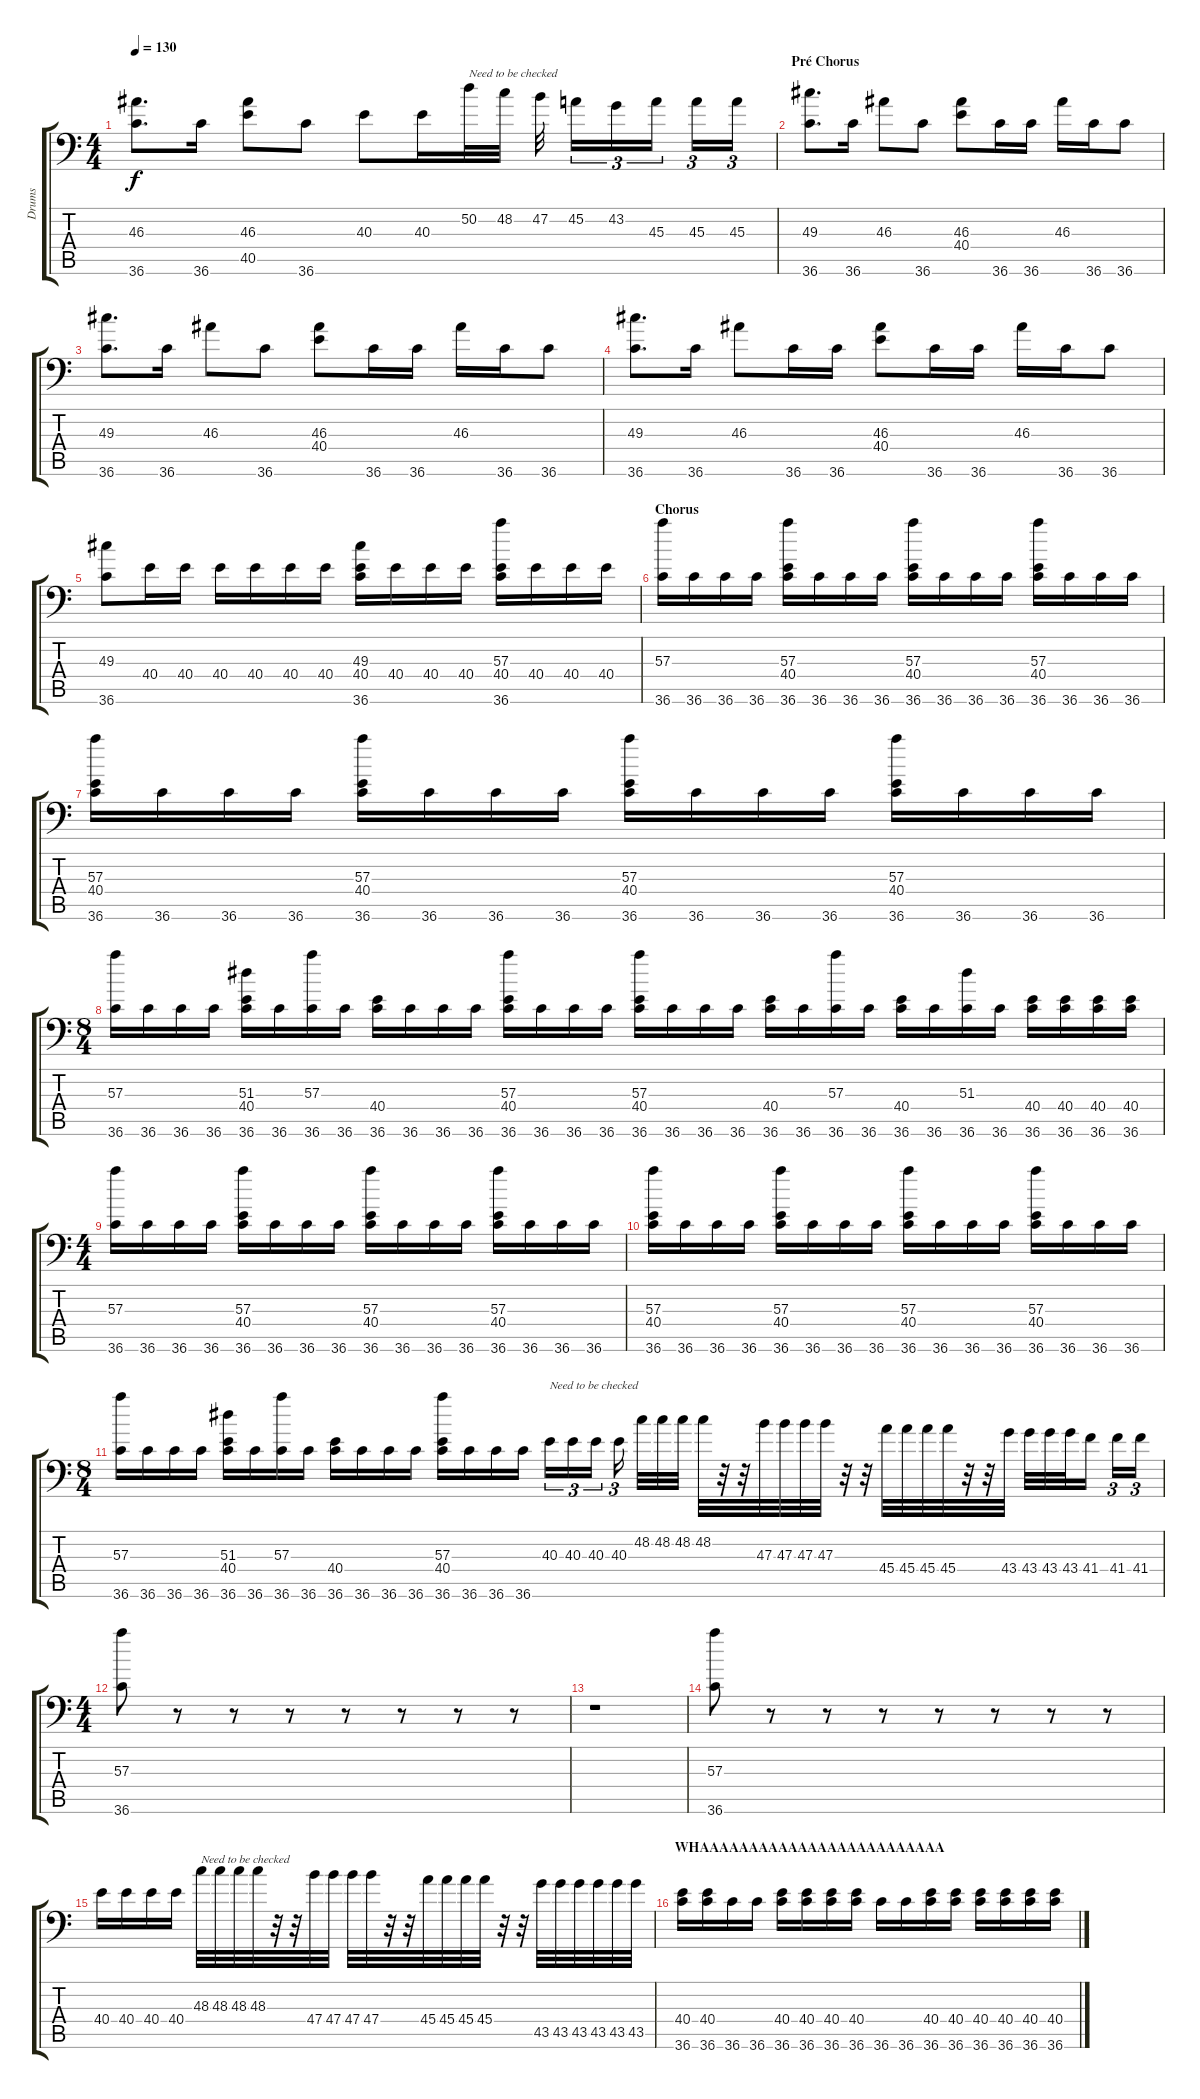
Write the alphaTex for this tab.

\track ("Drums" "Drums") {instrument acousticgrandpiano}
\staff {score tabs}
\tuning (C-1 C-1 C-1 C-1 C-1 C-1) {hide}
\ts (4 4)
\tempo 130
\clef f4
\ks c
(46.3 36.6).8{d dy f} 36.6.16 (46.3 40.5).8 36.6.8 40.3.8 40.3.16 50.2.32{txt "Need to be checked"} 48.2.32 47.2.32 45.2.16{tu (3 2)} 43.2.16{tu (3 2)} 45.3.16{tu (3 2)} 45.3.16{tu (3 2)} 45.3.16{tu (3 2)} |
\section ("" "Pré Chorus")
(49.3 36.6).8{d} 36.6.16 46.3.8 36.6.8 (46.3 40.4).8 36.6.16 36.6.16 46.3.16 36.6.16 36.6.8 |
(49.3 36.6).8{d} 36.6.16 46.3.8 36.6.8 (46.3 40.4).8 36.6.16 36.6.16 46.3.16 36.6.16 36.6.8 |
(49.3 36.6).8{d} 36.6.16 46.3.8 36.6.16 36.6.16 (46.3 40.4).8 36.6.16 36.6.16 46.3.16 36.6.16 36.6.8 |
(49.3 36.6).8 40.4.16 40.4.16 40.4.16 40.4.16 40.4.16 40.4.16 (49.3 40.4 36.6).16 40.4.16 40.4.16 40.4.16 (57.3 40.4 36.6).16 40.4.16 40.4.16 40.4.16 |
\section ("" "Chorus")
(57.3 36.6).16 36.6.16 36.6.16 36.6.16 (57.3 40.4 36.6).16 36.6.16 36.6.16 36.6.16 (57.3 40.4 36.6).16 36.6.16 36.6.16 36.6.16 (57.3 40.4 36.6).16 36.6.16 36.6.16 36.6.16 |
(57.3 40.4 36.6).16 36.6.16 36.6.16 36.6.16 (57.3 40.4 36.6).16 36.6.16 36.6.16 36.6.16 (57.3 40.4 36.6).16 36.6.16 36.6.16 36.6.16 (57.3 40.4 36.6).16 36.6.16 36.6.16 36.6.16 |
\ts (8 4)
(57.3 36.6).16 36.6.16 36.6.16 36.6.16 (51.3 40.4 36.6).16 36.6.16 (57.3 36.6).16 36.6.16 (40.4 36.6).16 36.6.16 36.6.16 36.6.16 (57.3 40.4 36.6).16 36.6.16 36.6.16 36.6.16 (57.3 40.4 36.6).16 36.6.16 36.6.16 36.6.16 (40.4 36.6).16 36.6.16 (57.3 36.6).16 36.6.16 (40.4 36.6).16 36.6.16 (51.3 36.6).16 36.6.16 (40.4 36.6).16 (40.4 36.6).16 (40.4 36.6).16 (40.4 36.6).16 |
\ts (4 4)
(57.3 36.6).16 36.6.16 36.6.16 36.6.16 (57.3 40.4 36.6).16 36.6.16 36.6.16 36.6.16 (57.3 40.4 36.6).16 36.6.16 36.6.16 36.6.16 (57.3 40.4 36.6).16 36.6.16 36.6.16 36.6.16 |
(57.3 40.4 36.6).16 36.6.16 36.6.16 36.6.16 (57.3 40.4 36.6).16 36.6.16 36.6.16 36.6.16 (57.3 40.4 36.6).16 36.6.16 36.6.16 36.6.16 (57.3 40.4 36.6).16 36.6.16 36.6.16 36.6.16 |
\ts (8 4)
(57.3 36.6).16 36.6.16 36.6.16 36.6.16 (51.3 40.4 36.6).16 36.6.16 (57.3 36.6).16 36.6.16 (40.4 36.6).16 36.6.16 36.6.16 36.6.16 (57.3 40.4 36.6).16 36.6.16 36.6.16 36.6.16 40.3.16{tu (3 2) txt "Need to be checked"} 40.3.16{tu (3 2)} 40.3.16{tu (3 2)} 40.3.16{tu (3 2)} 48.2.32 48.2.32 48.2.32 48.2.32 r.32 r.32 47.3.32 47.3.32 47.3.32 47.3.32 r.32 r.32 45.4.32 45.4.32 45.4.32 45.4.32 r.32 r.32 43.4.32 43.4.32 43.4.32 43.4.32 41.4.16 41.4.16{tu (3 2)} 41.4.16{tu (3 2)} |
\ts (4 4)
(57.3 36.6).8 r.8 r.8 r.8 r.8 r.8 r.8 r.8 |
r.1 |
(57.3 36.6).8 r.8 r.8 r.8 r.8 r.8 r.8 r.8 |
40.4.16 40.4.16 40.4.16 40.4.16 48.3.32{txt "Need to be checked"} 48.3.32 48.3.32 48.3.32 r.32 r.32 47.4.32 47.4.32 47.4.32 47.4.32 r.32 r.32 45.4.32 45.4.32 45.4.32 45.4.32 r.32 r.32 43.5.32 43.5.32 43.5.32 43.5.32 43.5.32 43.5.32 |
\section ("" "WHAAAAAAAAAAAAAAAAAAAAAAAAA")
(40.4 36.6).16 (40.4 36.6).16 36.6.16 36.6.16 (40.4 36.6).16 (40.4 36.6).16 (40.4 36.6).16 (40.4 36.6).16 36.6.16 36.6.16 (40.4 36.6).16 (40.4 36.6).16 (40.4 36.6).16 (40.4 36.6).16 (40.4 36.6).16 (40.4 36.6).16
